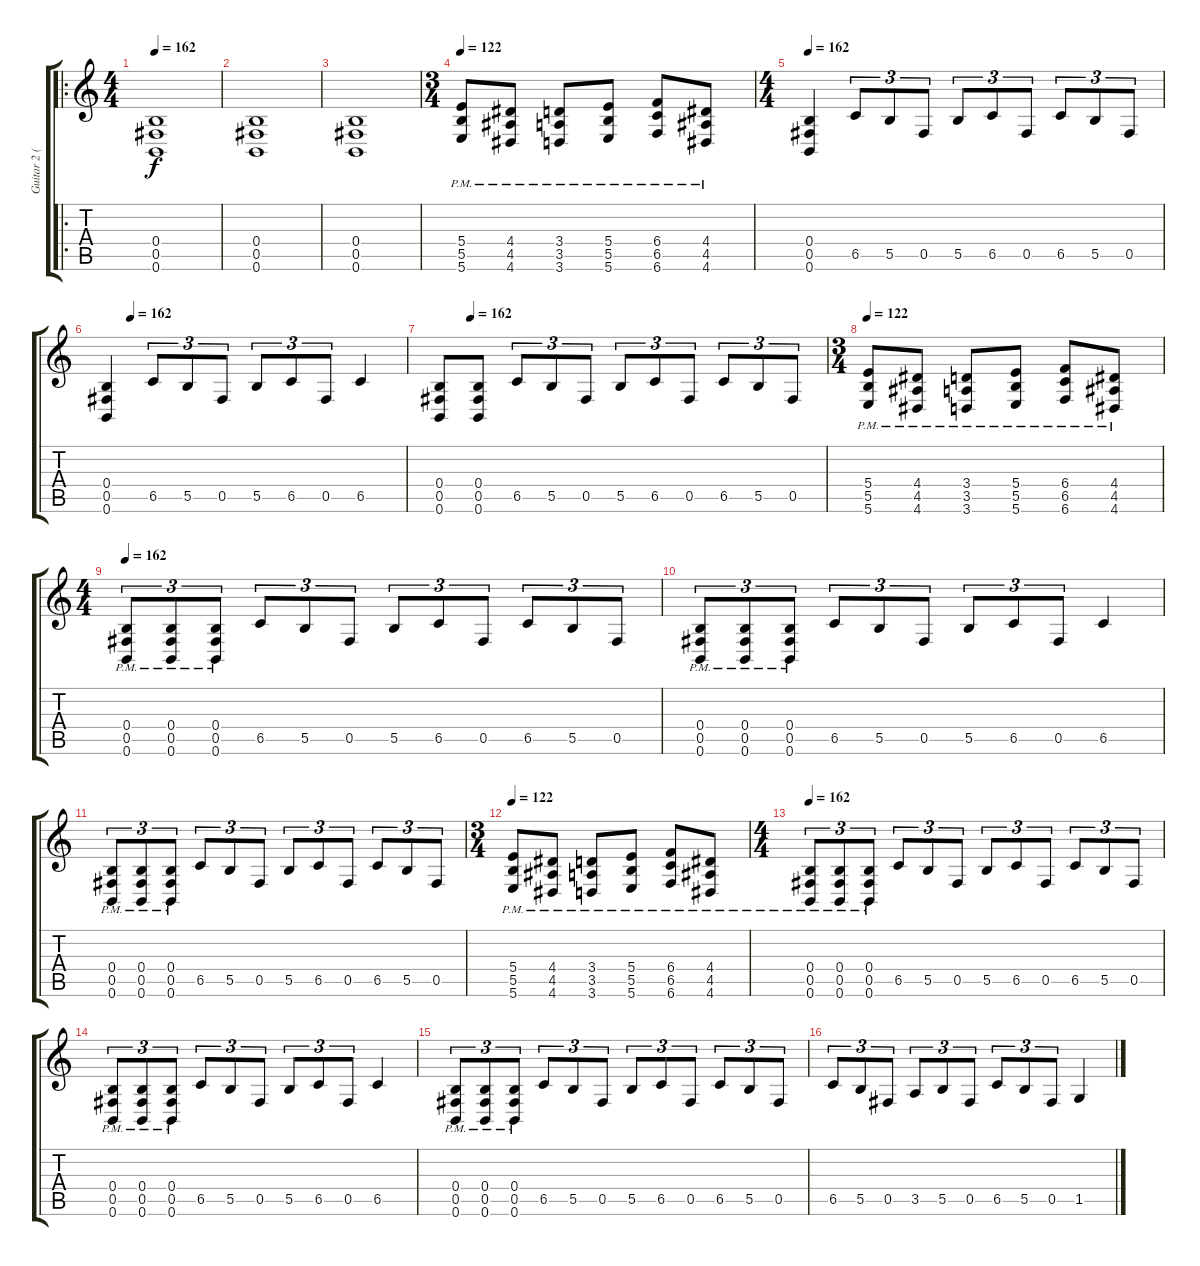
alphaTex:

\track ("Guitar 2 (Dist.)" "Guitar 2 (") {instrument overdrivenguitar}
\staff {score tabs}
\tuning (Db4 Ab3 E3 B2 Gb2 B1) {hide}
\ro
\ts (4 4)
\tempo 162
\clef g2
\ks c
(0.4 0.5 0.6).1{dy f instrument overdrivenguitar} |
(0.4 0.5 0.6).1 |
(0.4 0.5 0.6).1 |
\ts (3 4)
\tempo 122
(5.4{pm} 5.5{pm} 5.6{pm}).8 (4.4{pm} 4.5{pm} 4.6{pm}).8 (3.4{pm} 3.5{pm} 3.6{pm}).8 (5.4{pm} 5.5{pm} 5.6{pm}).8 (6.4{pm} 6.5{pm} 6.6{pm}).8 (4.4{pm} 4.5{pm} 4.6{pm}).8 |
\ts (4 4)
\tempo 162
(0.4 0.5 0.6).4 6.5.8{tu (3 2)} 5.5.8{tu (3 2)} 0.5.8{tu (3 2)} 5.5.8{tu (3 2)} 6.5.8{tu (3 2)} 0.5.8{tu (3 2)} 6.5.8{tu (3 2)} 5.5.8{tu (3 2)} 0.5.8{tu (3 2)} |
\tempo (162 0.08333333333333333)
(0.4 0.5 0.6).4 6.5.8{tu (3 2)} 5.5.8{tu (3 2)} 0.5.8{tu (3 2)} 5.5.8{tu (3 2)} 6.5.8{tu (3 2)} 0.5.8{tu (3 2)} 6.5.4 |
\tempo (162 0.08333333333333333)
(0.4 0.5 0.6).8 (0.4 0.5 0.6).8 6.5.8{tu (3 2)} 5.5.8{tu (3 2)} 0.5.8{tu (3 2)} 5.5.8{tu (3 2)} 6.5.8{tu (3 2)} 0.5.8{tu (3 2)} 6.5.8{tu (3 2)} 5.5.8{tu (3 2)} 0.5.8{tu (3 2)} |
\ts (3 4)
\tempo 122
(5.4{pm} 5.5{pm} 5.6{pm}).8 (4.4{pm} 4.5{pm} 4.6{pm}).8 (3.4{pm} 3.5{pm} 3.6{pm}).8 (5.4{pm} 5.5{pm} 5.6{pm}).8 (6.4{pm} 6.5{pm} 6.6{pm}).8 (4.4{pm} 4.5{pm} 4.6{pm}).8 |
\ts (4 4)
\tempo 162
(0.4{pm} 0.5{pm} 0.6{pm}).8{tu (3 2)} (0.4{pm} 0.5{pm} 0.6{pm}).8{tu (3 2)} (0.4{pm} 0.5{pm} 0.6{pm}).8{tu (3 2)} 6.5.8{tu (3 2)} 5.5.8{tu (3 2)} 0.5.8{tu (3 2)} 5.5.8{tu (3 2)} 6.5.8{tu (3 2)} 0.5.8{tu (3 2)} 6.5.8{tu (3 2)} 5.5.8{tu (3 2)} 0.5.8{tu (3 2)} |
(0.4{pm} 0.5{pm} 0.6).8{tu (3 2)} (0.4{pm} 0.5{pm} 0.6{pm}).8{tu (3 2)} (0.4{pm} 0.5{pm} 0.6{pm}).8{tu (3 2)} 6.5.8{tu (3 2)} 5.5.8{tu (3 2)} 0.5.8{tu (3 2)} 5.5.8{tu (3 2)} 6.5.8{tu (3 2)} 0.5.8{tu (3 2)} 6.5.4 |
(0.4{pm} 0.5{pm} 0.6{pm}).8{tu (3 2)} (0.4{pm} 0.5{pm} 0.6{pm}).8{tu (3 2)} (0.4{pm} 0.5{pm} 0.6{pm}).8{tu (3 2)} 6.5.8{tu (3 2)} 5.5.8{tu (3 2)} 0.5.8{tu (3 2)} 5.5.8{tu (3 2)} 6.5.8{tu (3 2)} 0.5.8{tu (3 2)} 6.5.8{tu (3 2)} 5.5.8{tu (3 2)} 0.5.8{tu (3 2)} |
\ts (3 4)
\tempo 122
(5.4{pm} 5.5{pm} 5.6{pm}).8 (4.4{pm} 4.5{pm} 4.6{pm}).8 (3.4{pm} 3.5{pm} 3.6{pm}).8 (5.4{pm} 5.5{pm} 5.6{pm}).8 (6.4{pm} 6.5{pm} 6.6{pm}).8 (4.4{pm} 4.5{pm} 4.6{pm}).8 |
\ts (4 4)
\tempo 162
(0.4{pm} 0.5{pm} 0.6{pm}).8{tu (3 2)} (0.4{pm} 0.5{pm} 0.6{pm}).8{tu (3 2)} (0.4{pm} 0.5{pm} 0.6{pm}).8{tu (3 2)} 6.5.8{tu (3 2)} 5.5.8{tu (3 2)} 0.5.8{tu (3 2)} 5.5.8{tu (3 2)} 6.5.8{tu (3 2)} 0.5.8{tu (3 2)} 6.5.8{tu (3 2)} 5.5.8{tu (3 2)} 0.5.8{tu (3 2)} |
(0.4{pm} 0.5{pm} 0.6).8{tu (3 2)} (0.4{pm} 0.5{pm} 0.6{pm}).8{tu (3 2)} (0.4{pm} 0.5{pm} 0.6{pm}).8{tu (3 2)} 6.5.8{tu (3 2)} 5.5.8{tu (3 2)} 0.5.8{tu (3 2)} 5.5.8{tu (3 2)} 6.5.8{tu (3 2)} 0.5.8{tu (3 2)} 6.5.4 |
(0.4{pm} 0.5{pm} 0.6{pm}).8{tu (3 2)} (0.4{pm} 0.5{pm} 0.6{pm}).8{tu (3 2)} (0.4{pm} 0.5{pm} 0.6{pm}).8{tu (3 2)} 6.5.8{tu (3 2)} 5.5.8{tu (3 2)} 0.5.8{tu (3 2)} 5.5.8{tu (3 2)} 6.5.8{tu (3 2)} 0.5.8{tu (3 2)} 6.5.8{tu (3 2)} 5.5.8{tu (3 2)} 0.5.8{tu (3 2)} |
6.5.8{tu (3 2)} 5.5.8{tu (3 2)} 0.5.8{tu (3 2)} 3.5.8{tu (3 2)} 5.5.8{tu (3 2)} 0.5.8{tu (3 2)} 6.5.8{tu (3 2)} 5.5.8{tu (3 2)} 0.5.8{tu (3 2)} 1.5.4
